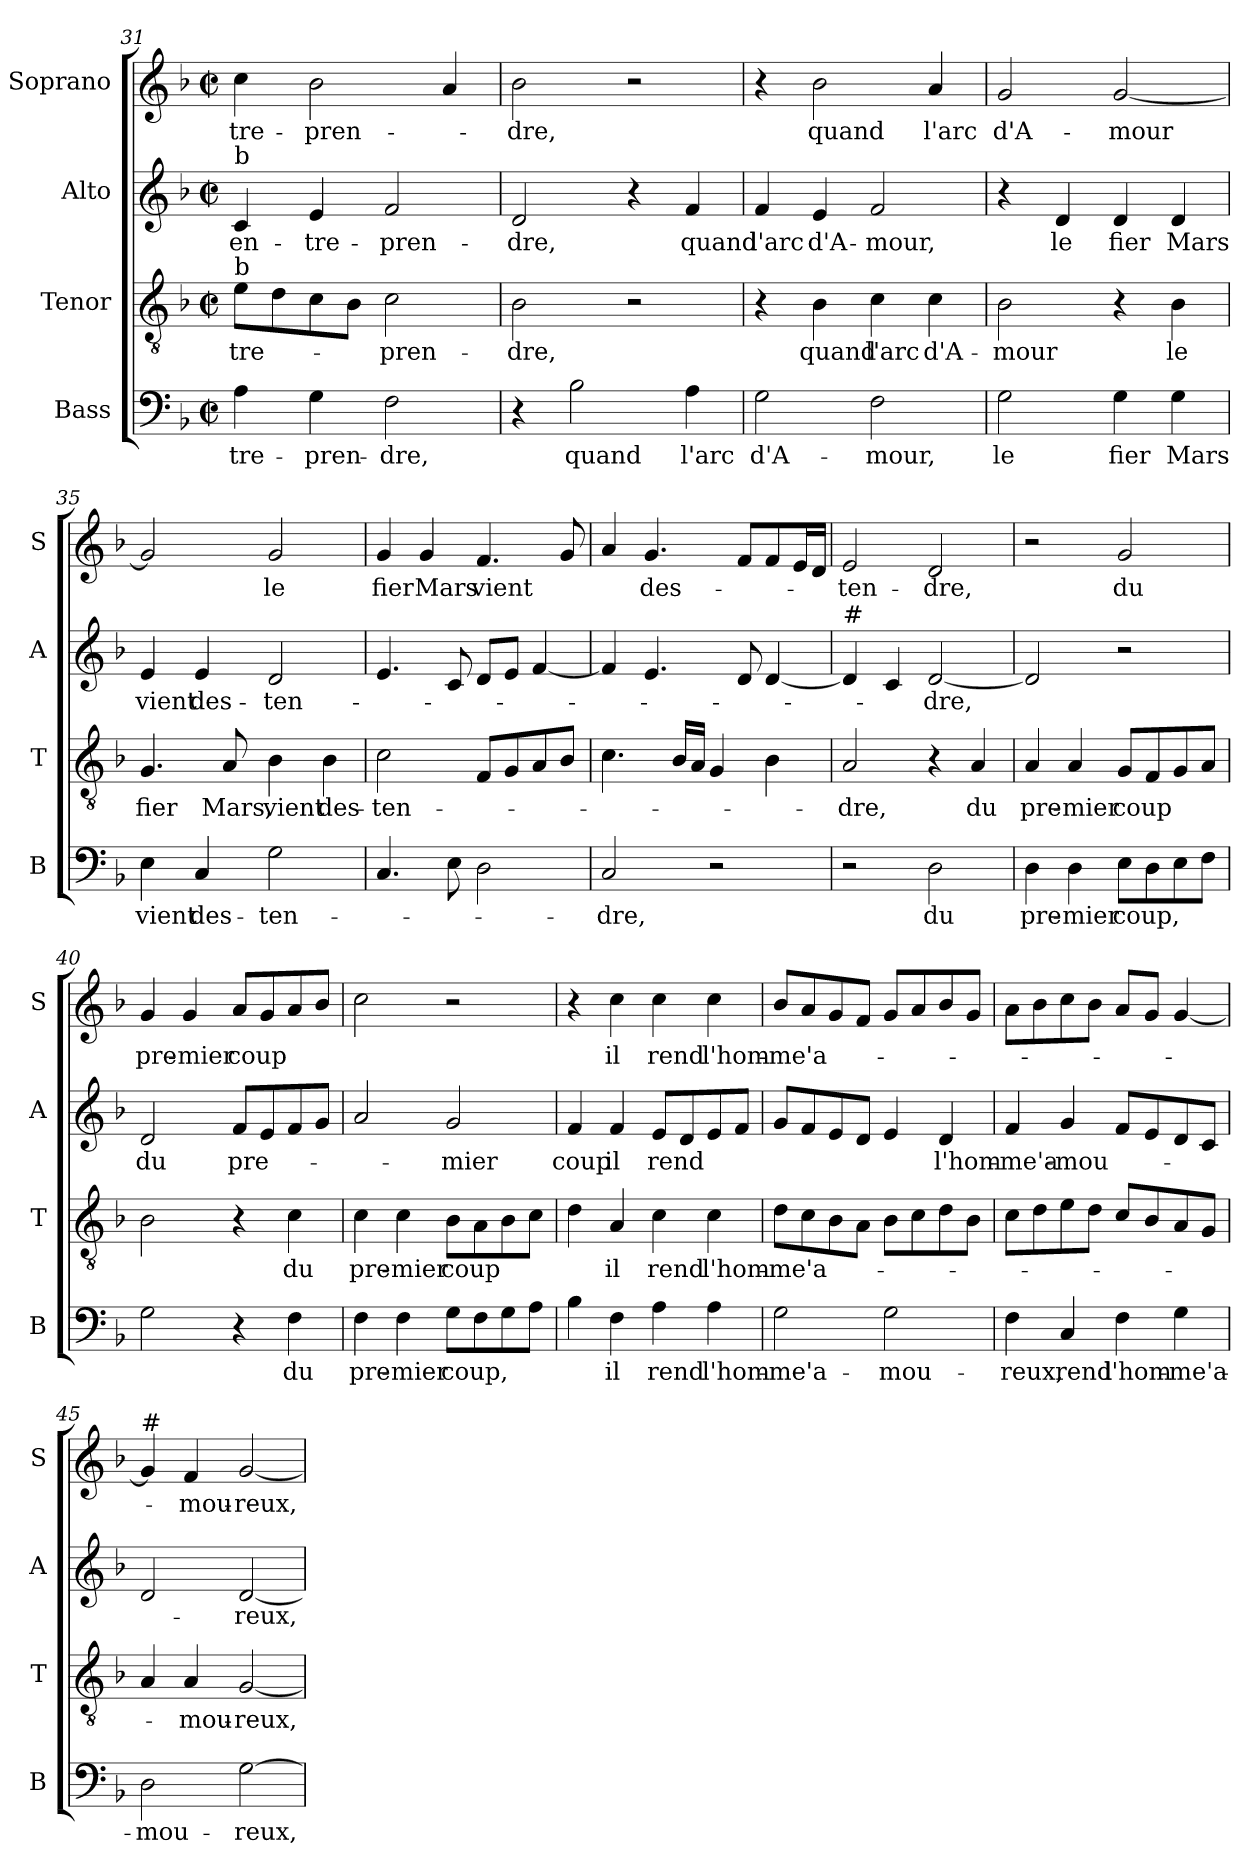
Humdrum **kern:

**kern	**text	**kern	**text	**kern	**text	**kern	**text
*part4	*part4	*part3	*part3	*part2	*part2	*part1	*part1
*staff4	*staff4	*staff3	*staff3	*staff2	*staff2	*staff1	*staff1
*I"Bass	*	*I"Tenor	*	*I"Alto	*	*I"Soprano	*
*I'B	*	*I'T	*	*I'A	*	*I'S	*
*clefF4	*	*clefGv2	*	*clefG2	*	*clefG2	*
*k[b-]	*	*k[b-]	*	*k[b-]	*	*k[b-]	*
*F:	*	*F:	*	*F:	*	*F:	*
*M2/2	*	*M2/2	*	*M2/2	*	*M2/2	*
*met(c|)	*	*met(c|)	*	*met(c|)	*	*met(c|)	*
=31	=31	=31	=31	=31	=31	=31	=31
!	!	!	!	!LO:TX:a:t=b	!	!	!
!	!	!LO:TX:a:t=b	!	!	!	!	!
!	!LO:LY:b	!	!LO:LY:b	!	!LO:LY:b	!	!LO:LY:b
4A\	-tre-	8e\L	-tre-	4c/	en-	4cc\	-tre-
.	.	8d\	.	.	.	.	.
!	!LO:LY:b	!	!	!	!LO:LY:b	!	!LO:LY:b
4G\	-pren-	8c\	.	4e/	-tre-	2b-\	-pren-
.	.	8B-\J	.	.	.	.	.
!	!LO:LY:b	!	!LO:LY:b	!	!LO:LY:b	!	!
2F\	-dre,	2c\	-pren-	2f/	-pren-	.	.
.	.	.	.	.	.	4a/	.
=32	=32	=32	=32	=32	=32	=32	=32
!	!	!	!LO:LY:b	!	!LO:LY:b	!	!LO:LY:b
4r	.	2B-\	-dre,	2d/	-dre,	2b-\	-dre,
!	!LO:LY:b	!	!	!	!	!	!
2B-\	quand	.	.	.	.	.	.
.	.	2r	.	4r	.	2r	.
!	!LO:LY:b	!	!	!	!LO:LY:b	!	!
4A\	l'arc	.	.	4f/	quand	.	.
!!LO:PB:g=z
=33	=33	=33	=33	=33	=33	=33	=33
!	!LO:LY:b	!	!	!	!LO:LY:b	!	!
2G\	d'A-	4r	.	4f/	l'arc	4r	.
!	!	!	!LO:LY:b	!	!LO:LY:b	!	!LO:LY:b
.	.	4B-\	quand	4e/	d'A-	2b-\	quand
!	!LO:LY:b	!	!LO:LY:b	!	!LO:LY:b	!	!
2F\	-mour,	4c\	l'arc	2f/	-mour,	.	.
!	!	!	!LO:LY:b	!	!	!	!LO:LY:b
.	.	4c\	d'A-	.	.	4a/	l'arc
=34	=34	=34	=34	=34	=34	=34	=34
!	!LO:LY:b	!	!LO:LY:b	!	!	!	!LO:LY:b
2G\	le	2B-\	-mour	4r	.	2g/	d'A-
!	!	!	!	!	!LO:LY:b	!	!
.	.	.	.	4d/	le	.	.
!	!LO:LY:b	!	!	!	!LO:LY:b	!	!LO:LY:b
4G\	fier	4r	.	4d/	fier	[2g/	-mour
!	!LO:LY:b	!	!LO:LY:b	!	!LO:LY:b	!	!
4G\	Mars	4B-\	le	4d/	Mars	.	.
=35	=35	=35	=35	=35	=35	=35	=35
!	!LO:LY:b	!	!LO:LY:b	!	!LO:LY:b	!	!
4E\	vient	4.G/	fier	4e/	vient	2g/]	.
!	!LO:LY:b	!	!	!	!LO:LY:b	!	!
4C/	des-	.	.	4e/	des-	.	.
!	!	!	!LO:LY:b	!	!	!	!
.	.	8A/	Mars,	.	.	.	.
!	!LO:LY:b	!	!LO:LY:b	!	!LO:LY:b	!	!LO:LY:b
2G\	-ten-	4B-\	vient	2d/	-ten-	2g/	le
!	!	!	!LO:LY:b	!	!	!	!
.	.	4B-\	des-	.	.	.	.
=36	=36	=36	=36	=36	=36	=36	=36
!	!	!	!LO:LY:b	!	!	!	!LO:LY:b
4.C/	.	2c\	-ten-	4.e/	.	4g/	fier
!	!	!	!	!	!	!	!LO:LY:b
.	.	.	.	.	.	4g/	Mars
8E\	.	.	.	8c/	.	.	.
!	!	!	!	!	!	!	!LO:LY:b
2D\	.	8F/L	.	8d/L	.	4.f/	vient
.	.	8G/	.	8e/J	.	.	.
.	.	8A/	.	[4f/	.	.	.
.	.	8B-/J	.	.	.	8g/	.
=37	=37	=37	=37	=37	=37	=37	=37
!	!LO:LY:b	!	!	!	!	!	!
2C/	-dre,	4.c\	.	4f/]	.	4a/	.
!	!	!	!	!	!	!	!LO:LY:b
.	.	.	.	4.e/	.	4.g/	des-
.	.	16B-/LL	.	.	.	.	.
.	.	16A/JJ	.	.	.	.	.
2r	.	4G/	.	.	.	.	.
.	.	.	.	8d/	.	8f/L	.
.	.	4B-\	.	[4d/	.	8f/	.
.	.	.	.	.	.	16e/L	.
.	.	.	.	.	.	16d/JJ	.
!!LO:LB:g=z
=38	=38	=38	=38	=38	=38	=38	=38
!	!	!	!	!LO:TX:a:t=#	!	!	!
!	!	!	!LO:LY:b	!	!	!	!LO:LY:b
2r	.	2A/	-dre,	4d/]	.	2e/	-ten-
.	.	.	.	4c/	.	.	.
!	!LO:LY:b	!	!	!	!LO:LY:b	!	!LO:LY:b
2D\	du	4r	.	[2d/	-dre,	2d/	-dre,
!	!	!	!LO:LY:b	!	!	!	!
.	.	4A/	du	.	.	.	.
=39	=39	=39	=39	=39	=39	=39	=39
!	!LO:LY:b	!	!LO:LY:b	!	!	!	!
4D\	pre-	4A/	pre-	2d/]	.	2r	.
!	!LO:LY:b	!	!LO:LY:b	!	!	!	!
4D\	-mier	4A/	-mier	.	.	.	.
!	!LO:LY:b	!	!LO:LY:b	!	!	!	!LO:LY:b
8E\L	coup,	8G/L	coup	2r	.	2g/	du
8D\	.	8F/	.	.	.	.	.
8E\	.	8G/	.	.	.	.	.
8F\J	.	8A/J	.	.	.	.	.
=40	=40	=40	=40	=40	=40	=40	=40
!	!	!	!	!	!LO:LY:b	!	!LO:LY:b
2G\	.	2B-\	.	2d/	du	4g/	pre-
!	!	!	!	!	!	!	!LO:LY:b
.	.	.	.	.	.	4g/	-mier
!	!	!	!	!	!LO:LY:b	!	!LO:LY:b
4r	.	4r	.	8f/L	pre-	8a/L	coup
.	.	.	.	8e/	.	8g/	.
!	!LO:LY:b	!	!LO:LY:b	!	!	!	!
4F\	du	4c\	du	8f/	.	8a/	.
.	.	.	.	8g/J	.	8b-/J	.
=41	=41	=41	=41	=41	=41	=41	=41
!	!LO:LY:b	!	!LO:LY:b	!	!	!	!
4F\	pre-	4c\	pre-	2a/	.	2cc\	.
!	!LO:LY:b	!	!LO:LY:b	!	!	!	!
4F\	-mier	4c\	-mier	.	.	.	.
!	!LO:LY:b	!	!LO:LY:b	!	!LO:LY:b	!	!
8G\L	coup,	8B-\L	coup	2g/	-mier	2r	.
8F\	.	8A\	.	.	.	.	.
8G\	.	8B-\	.	.	.	.	.
8A\J	.	8c\J	.	.	.	.	.
=42	=42	=42	=42	=42	=42	=42	=42
!	!	!	!	!	!LO:LY:b	!	!
4B-\	.	4d\	.	4f/	coup	4r	.
!	!LO:LY:b	!	!LO:LY:b	!	!LO:LY:b	!	!LO:LY:b
4F\	il	4A/	il	4f/	il	4cc\	il
!	!LO:LY:b	!	!LO:LY:b	!	!LO:LY:b	!	!LO:LY:b
4A\	rend	4c\	rend	8e/L	rend	4cc\	rend
.	.	.	.	8d/	.	.	.
!	!LO:LY:b	!	!LO:LY:b	!	!	!	!LO:LY:b
4A\	l'hom-	4c\	l'hom-	8e/	.	4cc\	l'hom-
.	.	.	.	8f/J	.	.	.
!!LO:LB:g=z
=43	=43	=43	=43	=43	=43	=43	=43
!	!LO:LY:b	!	!LO:LY:b	!	!	!	!LO:LY:b
2G\	-me'a-	8d\L	-me'a-	8g/L	.	8b-/L	-me'a-
.	.	8c\	.	8f/	.	8a/	.
.	.	8B-\	.	8e/	.	8g/	.
.	.	8A\J	.	8d/J	.	8f/J	.
!	!LO:LY:b	!	!	!	!	!	!
2G\	-mou-	8B-\L	.	4e/	.	8g/L	.
.	.	8c\	.	.	.	8a/	.
!	!	!	!	!	!LO:LY:b	!	!
.	.	8d\	.	4d/	l'hom-	8b-/	.
.	.	8B-\J	.	.	.	8g/J	.
=44	=44	=44	=44	=44	=44	=44	=44
!	!LO:LY:b	!	!	!	!LO:LY:b	!	!
4F\	-reux,	8c\L	.	4f/	-me'a-	8a\L	.
.	.	8d\	.	.	.	8b-\	.
!	!LO:LY:b	!	!	!	!LO:LY:b	!	!
4C/	rend	8e\	.	4g/	-mou-	8cc\	.
.	.	8d\J	.	.	.	8b-\J	.
!	!LO:LY:b	!	!	!	!	!	!
4F\	l'hom-	8c/L	.	8f/L	.	8a/L	.
.	.	8B-/	.	8e/	.	8g/J	.
!	!LO:LY:b	!	!	!	!	!	!
4G\	-me'a-	8A/	.	8d/	.	[4g/	.
.	.	8G/J	.	8c/J	.	.	.
=45	=45	=45	=45	=45	=45	=45	=45
!	!	!	!	!	!	!LO:TX:a:t=#	!
!	!LO:LY:b	!	!	!	!	!	!
2D\	-mou-	4A/	.	2d/	.	4g/]	.
!	!	!	!LO:LY:b	!	!	!	!LO:LY:b
.	.	4A/	-mou-	.	.	4f/	-mou-
!	!LO:LY:b	!	!LO:LY:b	!	!LO:LY:b	!	!LO:LY:b
[2G\	-reux,	[2G/	-reux,	[2d/	-reux,	[2g/	-reux,
=	=	=	=	=	=	=	=
*-	*-	*-	*-	*-	*-	*-	*-
